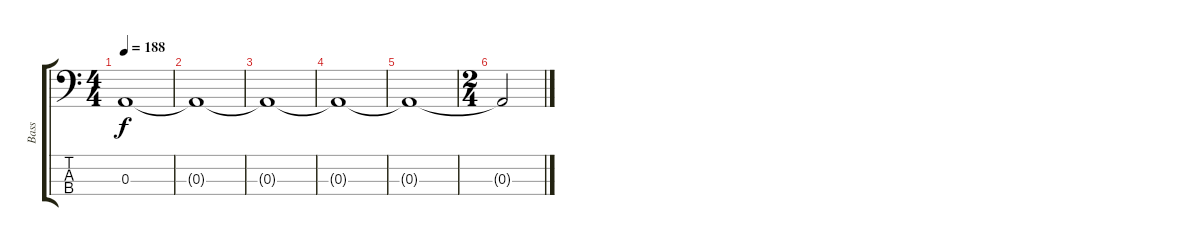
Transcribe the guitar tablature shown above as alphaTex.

\track ("Bass" "Bass") {instrument electricbassfinger}
\staff {score tabs}
\tuning (G2 D2 A1 E1) {hide}
\ts (4 4)
\tempo 188
\clef f4
\ks c
0.3{t}.1{dy f} |
0.3{t}.1 |
0.3{t}.1 |
0.3{t}.1 |
0.3{t}.1 |
\ts (2 4)
0.3{t}.2
